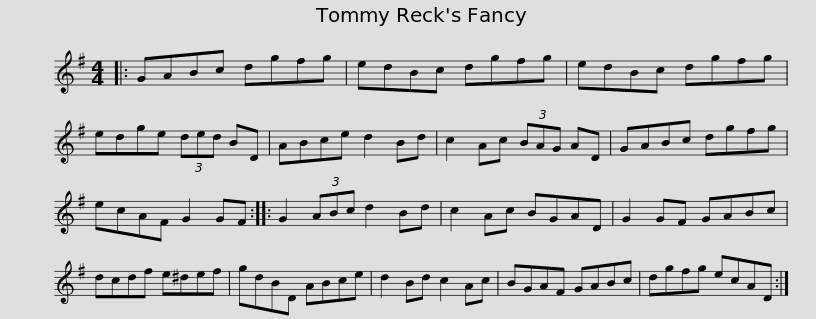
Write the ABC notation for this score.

X:1
L:1/8
M:4/4
I:linebreak $
K:G
V:1 treble
V:1
|: GABc dgfg | edBc dgfg | edBc dgfg | edge (3ded BD | ABce d2 Bd |$ %5
 c2 Ac (3BAG AD | GABc dgfg | ecAF G2 GF :: G2 (3ABc d2 Bd | c2 Ac BGAD | %10
 G2 GF GABc |$ dcdf e^def | gdBD ABce | d2 Bd c2 Ac | BGAF GABc | %15
 dgfg ecAD :| %16
